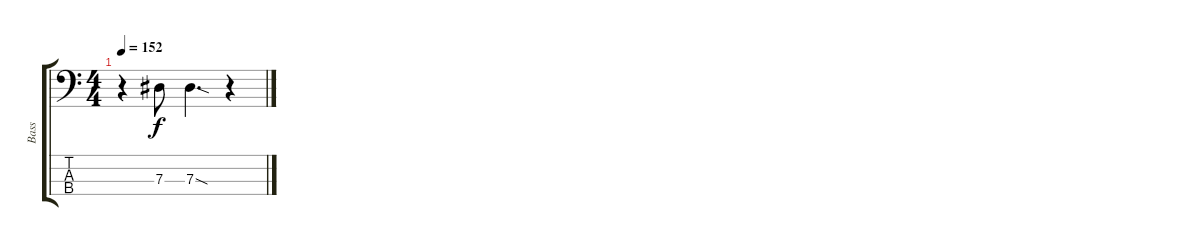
\track ("Bass" "Bass") {instrument electricbassfinger}
\staff {score tabs}
\tuning (Gb2 Db2 Ab1 Eb1) {hide}
\ts (4 4)
\tempo 152
\clef f4
\ks c
r.4{dy f} 7.3.8 7.3{sod}.4{d} r.4
